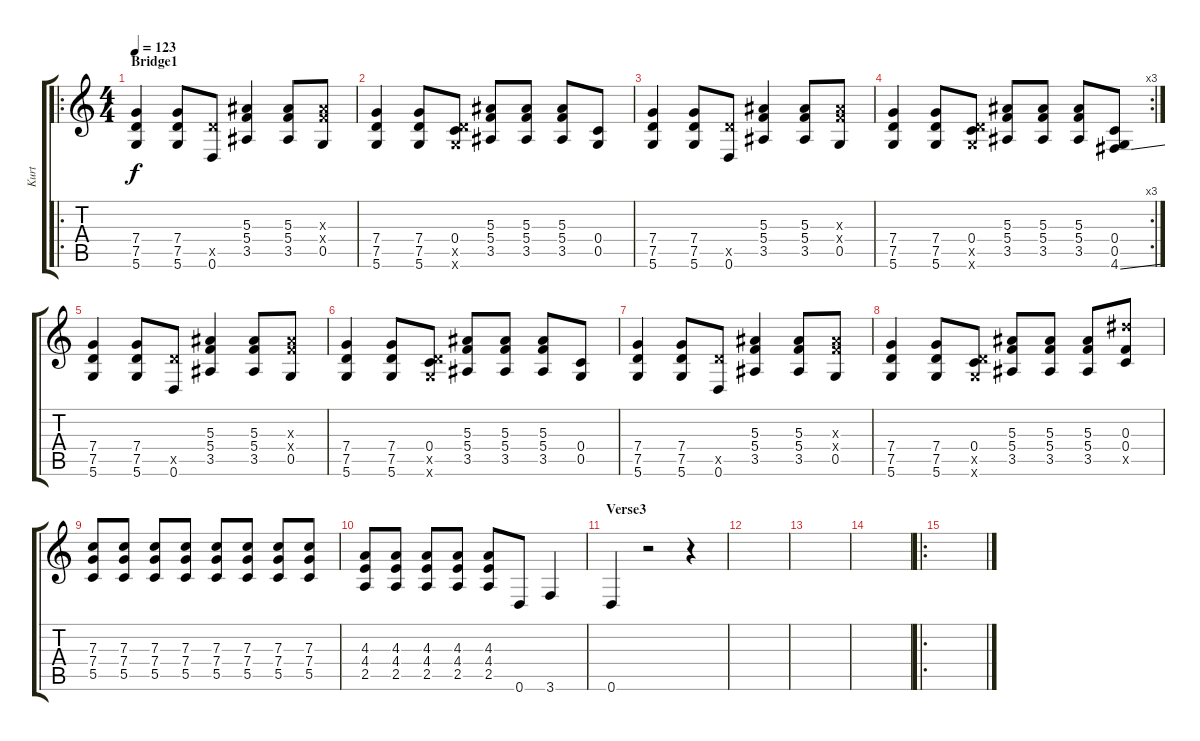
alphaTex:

\track ("Kurt" "Kurt") {instrument acousticguitarnylon}
\staff {score tabs}
\tuning (D4 A3 F3 C3 G2 D2) {hide}
\ro
\ts (4 4)
\section ("" "Bridge1")
\tempo 123
\clef g2
\ks c
(7.4 7.5 5.6).4{dy f instrument distortionguitar} (7.4 7.5 5.6).8 (7.5{x} 0.6).8 (5.3 5.4 3.5).4 (5.3 5.4 3.5).8 (5.3{x} 5.4{x} 0.5).8 |
(7.4 7.5 5.6).4 (7.4 7.5 5.6).8 (0.4 7.5{x} 5.6{x}).8 (5.3 5.4 3.5).8 (5.3 5.4 3.5).8 (5.3 5.4 3.5).8 (0.4 0.5).8 |
(7.4 7.5 5.6).4 (7.4 7.5 5.6).8 (7.5{x} 0.6).8 (5.3 5.4 3.5).4 (5.3 5.4 3.5).8 (5.3{x} 5.4{x} 0.5).8 |
\rc 3
(7.4 7.5 5.6).4 (7.4 7.5 5.6).8 (0.4 7.5{x} 5.6{x}).8 (5.3 5.4 3.5).8 (5.3 5.4 3.5).8 (5.3 5.4 3.5).8 (0.4 0.5 4.6{ss}).8 |
(7.4 7.5 5.6).4 (7.4 7.5 5.6).8 (7.5{x} 0.6).8 (5.3 5.4 3.5).4 (5.3 5.4 3.5).8 (5.3{x} 5.4{x} 0.5).8 |
(7.4 7.5 5.6).4 (7.4 7.5 5.6).8 (0.4 7.5{x} 5.6{x}).8 (5.3 5.4 3.5).8 (5.3 5.4 3.5).8 (5.3 5.4 3.5).8 (0.4 0.5).8 |
(7.4 7.5 5.6).4 (7.4 7.5 5.6).8 (7.5{x} 0.6).8 (5.3 5.4 3.5).4 (5.3 5.4 3.5).8 (5.3{x} 5.4{x} 0.5).8 |
(7.4 7.5 5.6).4 (7.4 7.5 5.6).8 (0.4 7.5{x} 5.6{x}).8 (5.3 5.4 3.5).8 (5.3 5.4 3.5).8 (5.3 5.4 3.5).8 (0.3 0.4 20.5{x}).8 |
(7.3 7.4 5.5).8 (7.3 7.4 5.5).8 (7.3 7.4 5.5).8 (7.3 7.4 5.5).8 (7.3 7.4 5.5).8 (7.3 7.4 5.5).8 (7.3 7.4 5.5).8 (7.3 7.4 5.5).8 |
(4.3 4.4 2.5).8 (4.3 4.4 2.5).8 (4.3 4.4 2.5).8 (4.3 4.4 2.5).8 (4.3 4.4 2.5).8 0.6.8 3.6.4 |
\section ("" "Verse3")
0.6.4 r.2 r.4 |
|
|
|
\ro
